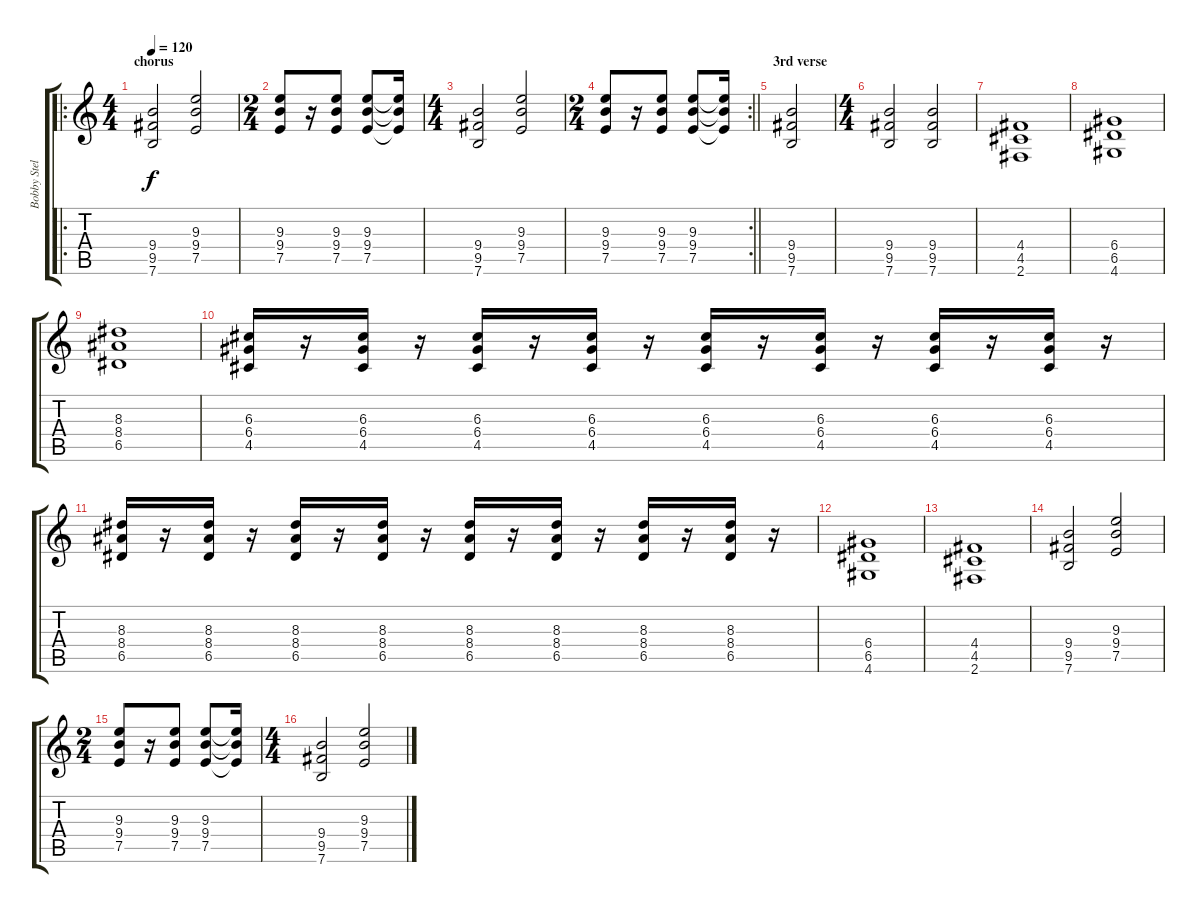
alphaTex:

\track ("Bobby Stelee" "Bobby Stel") {instrument overdrivenguitar}
\staff {score tabs}
\tuning (E4 B3 G3 D3 A2 E2) {hide}
\ro
\ts (4 4)
\section ("" "chorus")
\tempo 120
\clef g2
\ks c
(9.4 9.5 7.6).2{dy f} (9.3 9.4 7.5).2 |
\ts (2 4)
(9.3 9.4 7.5).8 r.16 (9.3 9.4 7.5).8 (9.3 9.4 7.5).8 (9.3{t} 9.4{t} 7.5{t}).16 |
\ts (4 4)
(9.4 9.5 7.6).2 (9.3 9.4 7.5).2 |
\rc 2
\ts (2 4)
\barLineRight lightlight
(9.3 9.4 7.5).8 r.16 (9.3 9.4 7.5).8 (9.3 9.4 7.5).8 (9.3{t} 9.4{t} 7.5{t}).16 |
\section ("" "3rd verse")
(9.4 9.5 7.6).2 |
\ts (4 4)
(9.4 9.5 7.6).2 (9.4 9.5 7.6).2 |
(4.4 4.5 2.6).1 |
(6.4 6.5 4.6).1 |
(8.3 8.4 6.5).1 |
(6.3 6.4 4.5).16 r.16 (6.3 6.4 4.5).16 r.16 (6.3 6.4 4.5).16 r.16 (6.3 6.4 4.5).16 r.16 (6.3 6.4 4.5).16 r.16 (6.3 6.4 4.5).16 r.16 (6.3 6.4 4.5).16 r.16 (6.3 6.4 4.5).16 r.16 |
(8.3 8.4 6.5).16 r.16 (8.3 8.4 6.5).16 r.16 (8.3 8.4 6.5).16 r.16 (8.3 8.4 6.5).16 r.16 (8.3 8.4 6.5).16 r.16 (8.3 8.4 6.5).16 r.16 (8.3 8.4 6.5).16 r.16 (8.3 8.4 6.5).16 r.16 |
(6.4 6.5 4.6).1 |
(4.4 4.5 2.6).1 |
(9.4 9.5 7.6).2 (9.3 9.4 7.5).2 |
\ts (2 4)
(9.3 9.4 7.5).8 r.16 (9.3 9.4 7.5).8 (9.3 9.4 7.5).8 (9.3{t} 9.4{t} 7.5{t}).16 |
\ts (4 4)
(9.4 9.5 7.6).2 (9.3 9.4 7.5).2
